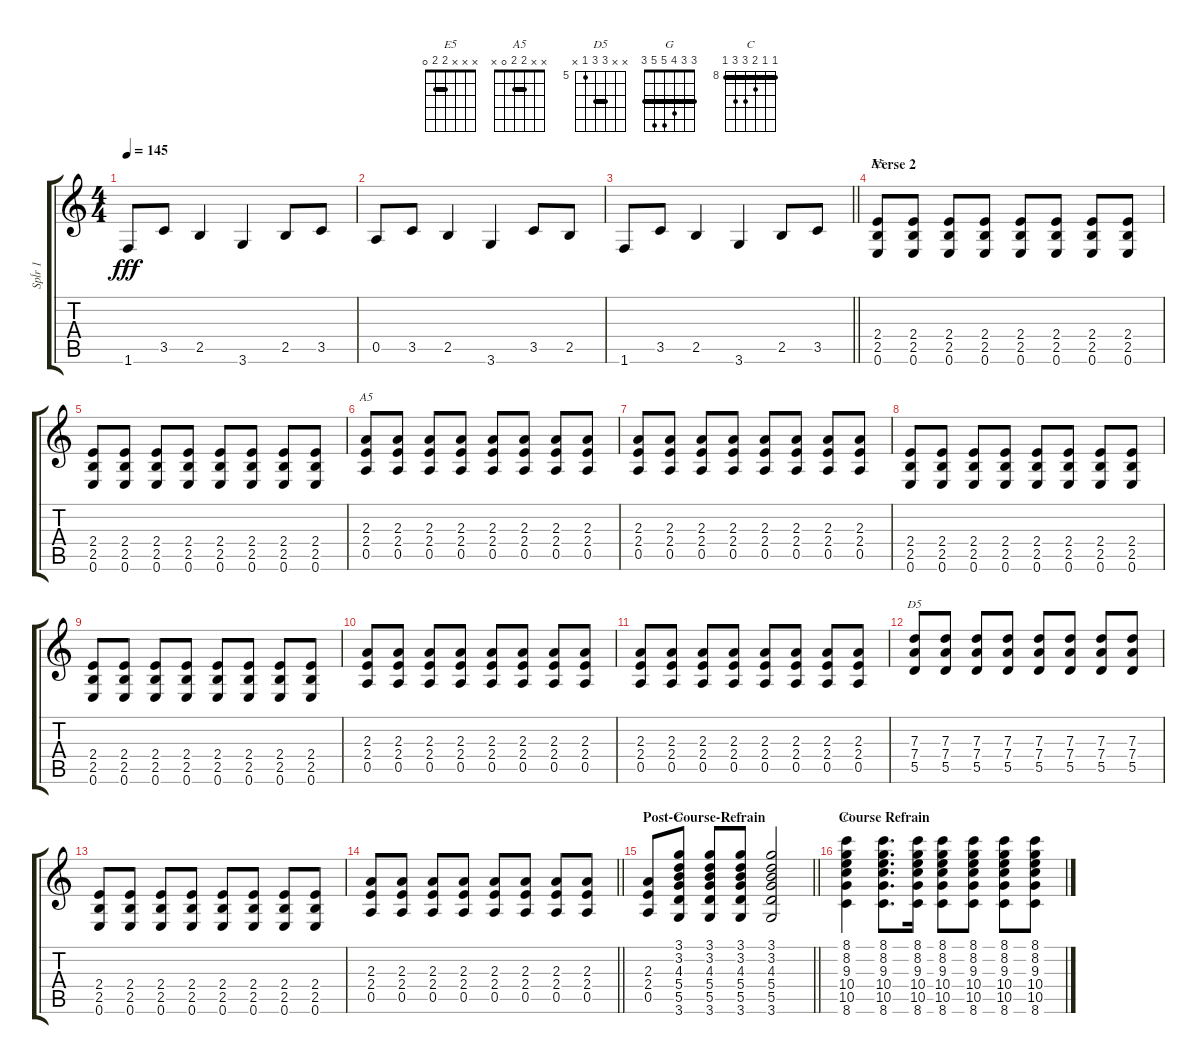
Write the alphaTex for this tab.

\track ("Spĺr 1" "Spĺr 1") {instrument overdrivenguitar}
\staff {score tabs}
\tuning (E4 B3 G3 D3 A2 E2) {hide}
\chord ("E5" x x x 2 2 0) {barre 2}
\chord ("A5" x x 2 2 0 x) {barre 2}
\chord ("D5" x x 7 7 5 x) {firstfret 5 barre 7}
\chord ("G" 3 3 4 5 5 3) {barre 3}
\chord ("C" 8 8 9 10 10 8) {firstfret 8 barre 8}
\ts (4 4)
\tempo 145
\clef g2
\ks c
1.6.8{dy fff} 3.5.8 2.5.4 3.6.4 2.5.8 3.5.8 |
0.5.8 3.5.8 2.5.4 3.6.4 3.5.8 2.5.8 |
\barLineRight lightlight
1.6.8 3.5.8 2.5.4 3.6.4 2.5.8 3.5.8 |
\section ("" "Verse 2")
(2.4 2.5 0.6).8{ch "E5"} (2.4 2.5 0.6).8 (2.4 2.5 0.6).8 (2.4 2.5 0.6).8 (2.4 2.5 0.6).8 (2.4 2.5 0.6).8 (2.4 2.5 0.6).8 (2.4 2.5 0.6).8 |
(2.4 2.5 0.6).8 (2.4 2.5 0.6).8 (2.4 2.5 0.6).8 (2.4 2.5 0.6).8 (2.4 2.5 0.6).8 (2.4 2.5 0.6).8 (2.4 2.5 0.6).8 (2.4 2.5 0.6).8 |
(2.3 2.4 0.5).8{ch "A5"} (2.3 2.4 0.5).8 (2.3 2.4 0.5).8 (2.3 2.4 0.5).8 (2.3 2.4 0.5).8 (2.3 2.4 0.5).8 (2.3 2.4 0.5).8 (2.3 2.4 0.5).8 |
(2.3 2.4 0.5).8 (2.3 2.4 0.5).8 (2.3 2.4 0.5).8 (2.3 2.4 0.5).8 (2.3 2.4 0.5).8 (2.3 2.4 0.5).8 (2.3 2.4 0.5).8 (2.3 2.4 0.5).8 |
(2.4 2.5 0.6).8 (2.4 2.5 0.6).8 (2.4 2.5 0.6).8 (2.4 2.5 0.6).8 (2.4 2.5 0.6).8 (2.4 2.5 0.6).8 (2.4 2.5 0.6).8 (2.4 2.5 0.6).8 |
(2.4 2.5 0.6).8 (2.4 2.5 0.6).8 (2.4 2.5 0.6).8 (2.4 2.5 0.6).8 (2.4 2.5 0.6).8 (2.4 2.5 0.6).8 (2.4 2.5 0.6).8 (2.4 2.5 0.6).8 |
(2.3 2.4 0.5).8 (2.3 2.4 0.5).8 (2.3 2.4 0.5).8 (2.3 2.4 0.5).8 (2.3 2.4 0.5).8 (2.3 2.4 0.5).8 (2.3 2.4 0.5).8 (2.3 2.4 0.5).8 |
(2.3 2.4 0.5).8 (2.3 2.4 0.5).8 (2.3 2.4 0.5).8 (2.3 2.4 0.5).8 (2.3 2.4 0.5).8 (2.3 2.4 0.5).8 (2.3 2.4 0.5).8 (2.3 2.4 0.5).8 |
(7.3 7.4 5.5).8{ch "D5"} (7.3 7.4 5.5).8 (7.3 7.4 5.5).8 (7.3 7.4 5.5).8 (7.3 7.4 5.5).8 (7.3 7.4 5.5).8 (7.3 7.4 5.5).8 (7.3 7.4 5.5).8 |
(2.4 2.5 0.6).8 (2.4 2.5 0.6).8 (2.4 2.5 0.6).8 (2.4 2.5 0.6).8 (2.4 2.5 0.6).8 (2.4 2.5 0.6).8 (2.4 2.5 0.6).8 (2.4 2.5 0.6).8 |
\barLineRight lightlight
(2.3 2.4 0.5).8 (2.3 2.4 0.5).8 (2.3 2.4 0.5).8 (2.3 2.4 0.5).8 (2.3 2.4 0.5).8 (2.3 2.4 0.5).8 (2.3 2.4 0.5).8 (2.3 2.4 0.5).8 |
\section ("" "Post-Course-Refrain")
\barLineRight lightlight
(2.3 2.4 0.5).8 (3.1 3.2 4.3 5.4 5.5 3.6).8{ch "G"} (3.1 3.2 4.3 5.4 5.5 3.6).8 (3.1 3.2 4.3 5.4 5.5 3.6).8 (3.1 3.2 4.3 5.4 5.5 3.6).2 |
\section ("" "Course Refrain")
(8.1 8.2 9.3 10.4 10.5 8.6).4{ch "C"} (8.1 8.2 9.3 10.4 10.5 8.6).8{d} (8.1 8.2 9.3 10.4 10.5 8.6).16 (8.1 8.2 9.3 10.4 10.5 8.6).8 (8.1 8.2 9.3 10.4 10.5 8.6).8 (8.1 8.2 9.3 10.4 10.5 8.6).8 (8.1 8.2 9.3 10.4 10.5 8.6).8
